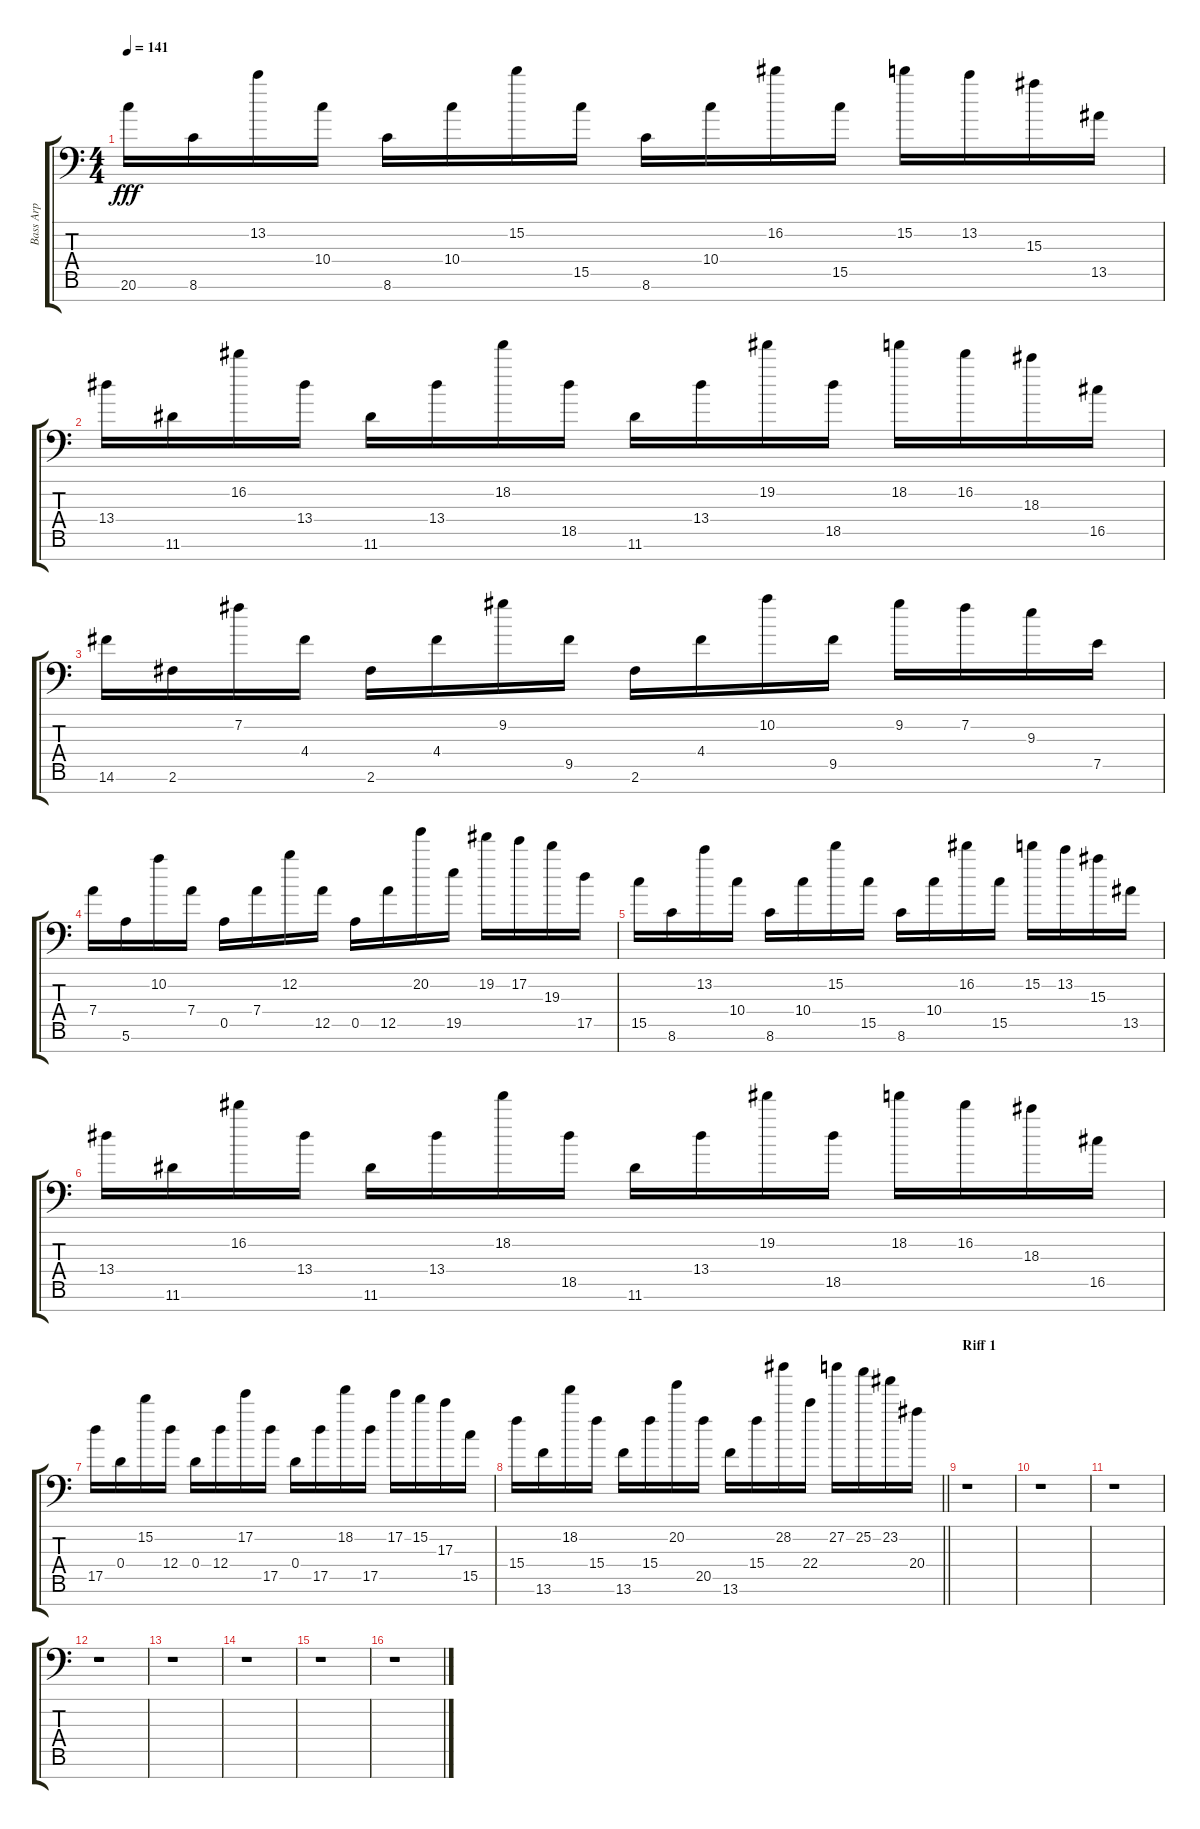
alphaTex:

\track ("Bass Arp" "Bass Arp") {instrument synthbass2}
\staff {score tabs}
\tuning (C8 B3 G3 D3 A2 E2 C-1) {hide}
\ts (4 4)
\tempo 141
\clef f4
\ks c
20.6.16{dy fff} 8.6.16 13.2.16 10.4.16 8.6.16 10.4.16 15.2.16 15.5.16 8.6.16 10.4.16 16.2.16 15.5.16 15.2.16 13.2.16 15.3.16 13.5.16 |
13.4.16 11.6.16 16.2.16 13.4.16 11.6.16 13.4.16 18.2.16 18.5.16 11.6.16 13.4.16 19.2.16 18.5.16 18.2.16 16.2.16 18.3.16 16.5.16 |
14.6.16 2.6.16 7.2.16 4.4.16 2.6.16 4.4.16 9.2.16 9.5.16 2.6.16 4.4.16 10.2.16 9.5.16 9.2.16 7.2.16 9.3.16 7.5.16 |
7.4.16 5.6.16 10.2.16 7.4.16 0.5.16 7.4.16 12.2.16 12.5.16 0.5.16 12.5.16 20.2.16 19.5.16 19.2.16 17.2.16 19.3.16 17.5.16 |
15.5.16 8.6.16 13.2.16 10.4.16 8.6.16 10.4.16 15.2.16 15.5.16 8.6.16 10.4.16 16.2.16 15.5.16 15.2.16 13.2.16 15.3.16 13.5.16 |
13.4.16 11.6.16 16.2.16 13.4.16 11.6.16 13.4.16 18.2.16 18.5.16 11.6.16 13.4.16 19.2.16 18.5.16 18.2.16 16.2.16 18.3.16 16.5.16 |
17.5.16 0.4.16 15.2.16 12.4.16 0.4.16 12.4.16 17.2.16 17.5.16 0.4.16 17.5.16 18.2.16 17.5.16 17.2.16 15.2.16 17.3.16 15.5.16 |
\barLineRight lightlight
15.4.16 13.6.16 18.2.16 15.4.16 13.6.16 15.4.16 20.2.16 20.5.16 13.6.16 15.4.16 28.2.16 22.4.16 27.2.16 25.2.16 23.2.16 20.4.16 |
\section ("" "Riff 1")
r.1 |
r.1 |
r.1 |
r.1 |
r.1 |
r.1 |
r.1 |
r.1
